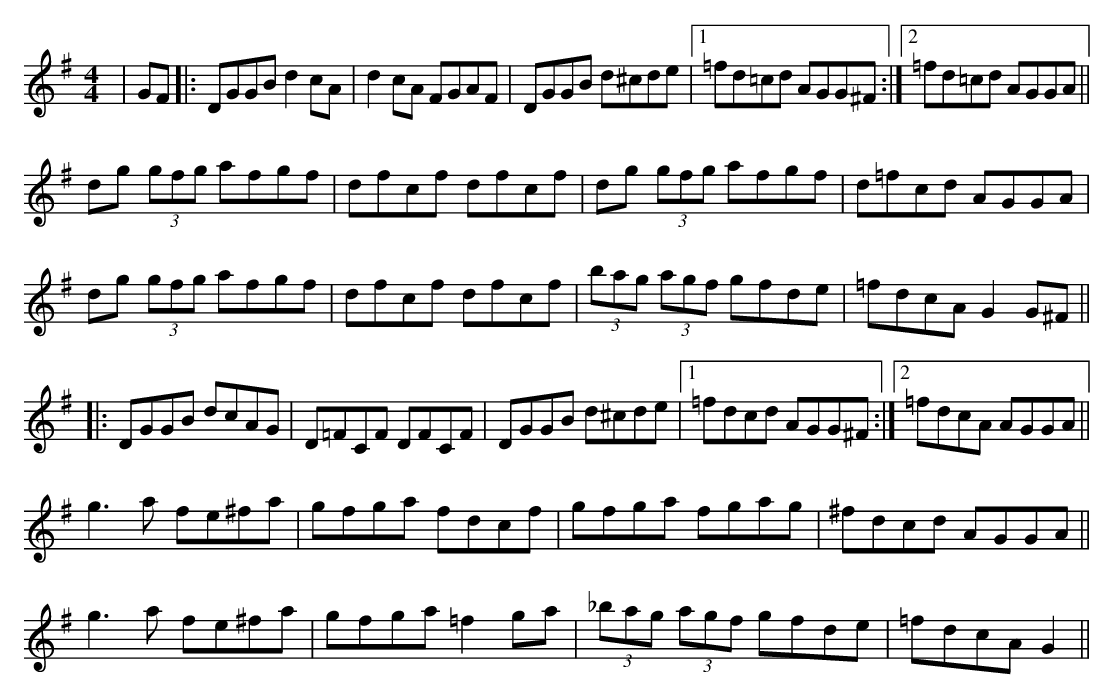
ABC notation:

X:1
M:4/4
K:G
|GF|:DGGB d2 cA|d2 cA FGAF|DGGB d^cde|1 =fd=cd AGG^F:|2 =fd=cd AGGA||
dg (3gfg afgf|dfcf dfcf|dg (3gfg afgf|d=fcd AGGA|
dg (3gfg afgf|dfcf dfcf|(3bag (3agf gfde|=fdcA G2 G^F||
|:DGGB dcAG|D=FCF DFCF|DGGB d^cde|1 =fdcd AGG^F:|2 =fdcA AGGA||
g3 a fe^fa|gfga fdcf|gfga fgag|^fdcd AGGA||
g3 a fe^fa|gfga =f2 ga|(3_bag (3agf gfde|=fdcA G2||
